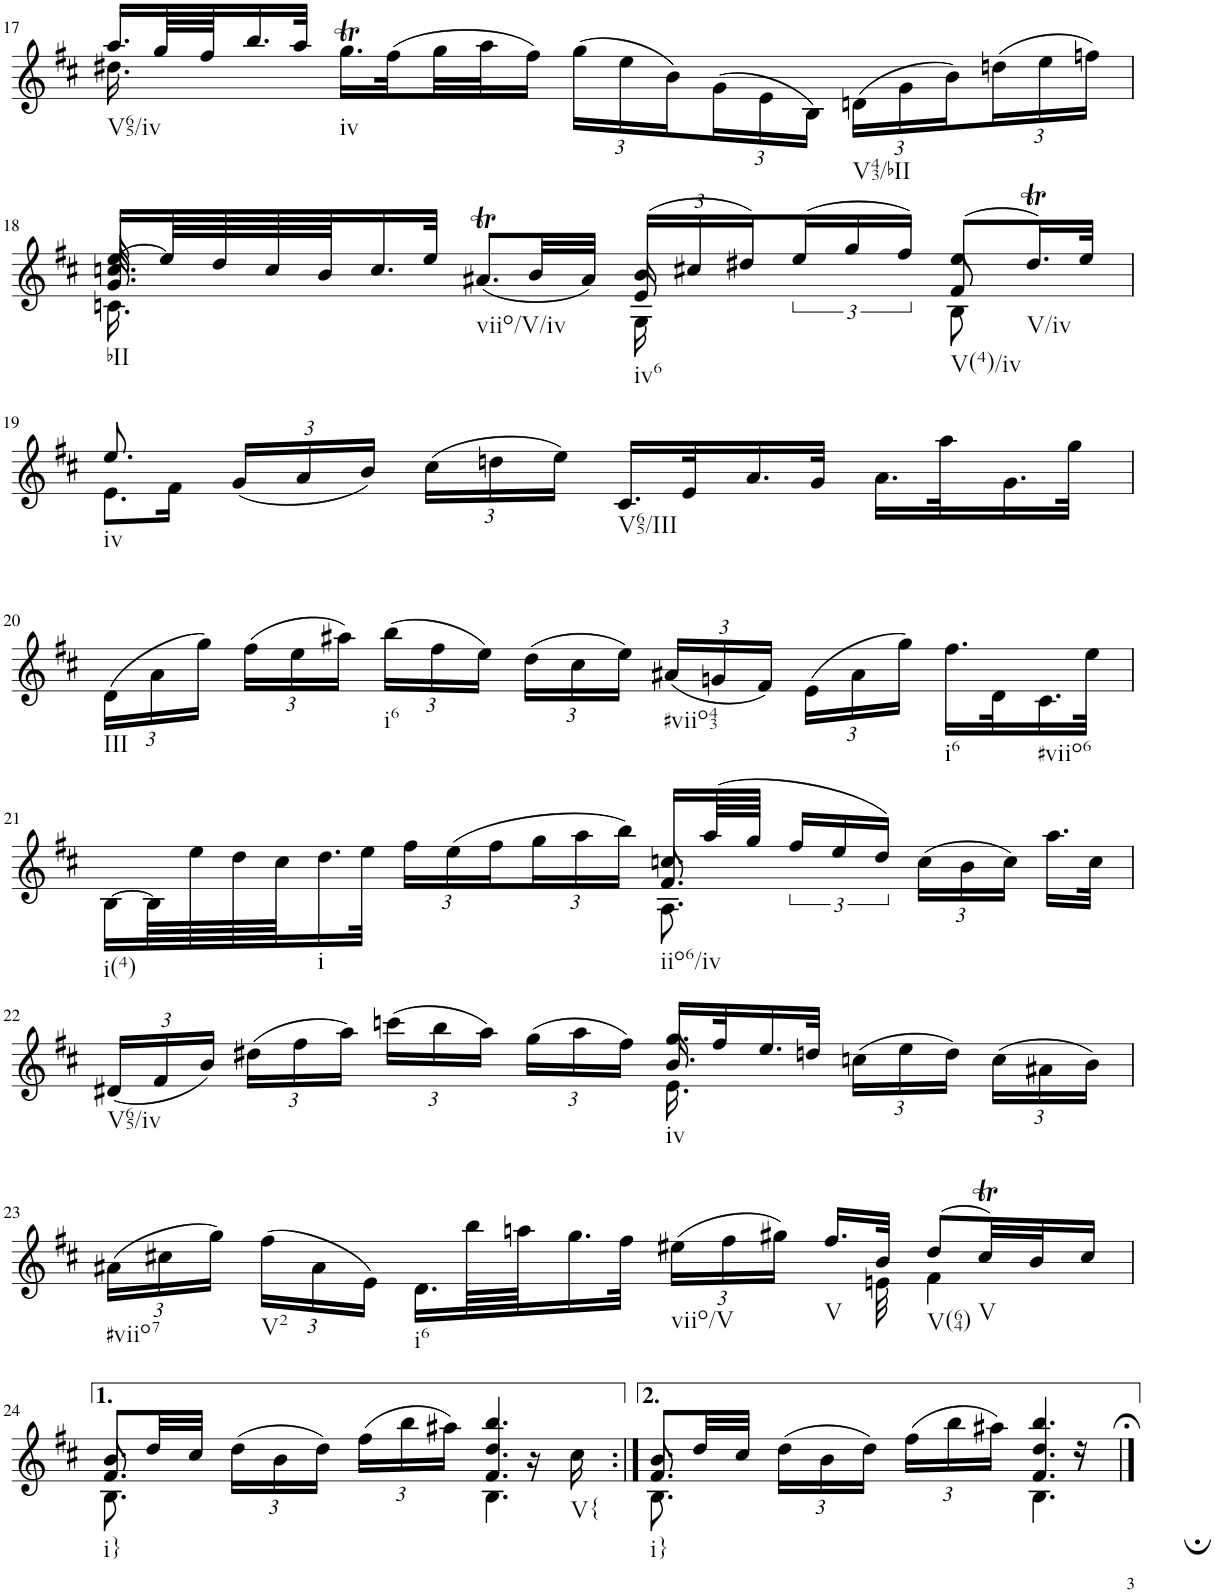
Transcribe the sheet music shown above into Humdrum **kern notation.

**kern
*part1
*staff1
*I"Violin
*I'Vln.
!!LO:PB:g=z
*clefG2
*k[f#c#]
*M4/4
*met(c)
=17
*^
!LO:TX:b:t=V65/iv	!
16.aa/LL	16.dd#X\
64gg/LL	2ryy
64ff#/JJ	.
16.bb/	.
32aa/JJk	.
!LO:TX:b:t=iv	!
16.ggT\LL	.
(32ff#\L	.
32gg\	.
32aa\J	.
16ff#\JJ)	.
*Xbrackettup	*
(24gg\LL	.
24ee\	.
24b\)	.
.	4ryy
(24g\	.
24e\	.
24B\JJ)	.
!LO:TX:b:t=V43/bII	!
(24dn\LL	.
24g\	.
24b\)	.
.	8ryy
(24ddn\	.
24ee\	.
24ffn\JJ)	.
.	32ryy
!!LO:LB:g=z	!!
=18	=18
*^	*^
!LO:TX:b:t=bII	!	!	!
[16ee/LL	16.ccn/	16.g/	16.cn\
64ee/LL]	.	.	.
64dd/	.	.	.
64cc/	32ryy	32ryy	2ryy
64b/JJ	.	.	.
16.cc/	16.ryy@	16.ryy@	.
32ee/JJk	32ryy@	32ryy@	.
!LO:TX:b:t=viio/V/iv	!	!	!
(8.a#Xt/L	8.ryy@	8.ryy@	.
32b/LL	32ryy@	32ryy@	.
32a#/JJJ)	32ryy@	32ryy@	.
!LO:TX:b:t=iv6	!	!	!
(24b/LL	16e/	16G\	.
24cc#X/	.	.	.
.	8.ryy	8.ryy	.
24dd#X/)	.	.	.
.	.	.	4ryy
*brackettup	*	*	*
(>24ee/	.	.	.
24gg/	.	.	.
24ff#/JJ)	.	.	.
!LO:TX:b:t=V(4)/iv	!	!	!
(8ee/L	8f#/	8B\	.
.	.	.	8ryy
!LO:TX:b:t=V/iv	!	!	!
16.dd#t/L)	8ryy	8ryy	.
32ee/JJk	.	.	32ryy
!!LO:LB:g=z	!!	!!	!!
=19	=19	=19	=19
!LO:TX:b:t=iv	!	!	!
*	*v	*v	*v
8.ee/	8.e\L
16ryy	16f#\Jk
*Xbrackettup	*
(24g/LL	2.ryy
24a/	.
24b/JJ)	.
(24cc#\LL	.
24ddn\	.
24ee\JJ)	.
!LO:TX:b:t=V65/III	!
16.c#/LL	.
32e/K	.
16.a/	.
32g/JJk	.
16.a\LL	.
32aa\K	.
16.g\	.
32gg\JJk	.
*v	*v
!!LO:LB:g=z
=20
!LO:TX:b:t=III
(24d\LL
24a\
24gg\JJ)
(24ff#\LL
24ee\
24aa#X\JJ)
!LO:TX:b:t=i6
(24bb\LL
24ff#\
24ee\JJ)
(24dd\LL
24cc#\
24ee\JJ)
!LO:TX:b:t=#viio43
(24a#X/LL
24gn/
24f#/JJ)
(24e\LL
24a#\
24gg\JJ)
!LO:TX:b:t=i6
16.ff#\LL
32d\K
!LO:TX:b:t=#viio6
16.c#\
32ee\JJk
!!LO:LB:g=z
=21
*^
*	*^
!LO:TX:b:t=i(4)	!	!
[16B\LL	2ryy	2ryy
64B\LL]	.	.
64ee\	.	.
64dd\	.	.
64cc#\JJ	.	.
!LO:TX:b:t=i	!	!
16.dd\	.	.
32ee\JJk	.	.
24ff#\LL	.	.
(24ee\	.	.
24ff#\	.	.
24gg\	.	.
24aa\	.	.
24bb\JJ)	.	.
!LO:TX:b:t=iio6/iv	!	!
16.ccn/LL	8.f#/	8.A\
(64aa/LL	.	.
64gg/JJJJ	.	.
*brackettup	*	*
24ff#/LL	.	.
24ee/	.	.
.	4ryy	4ryy
24dd/JJ)	.	.
*Xbrackettup	*	*
(24cc\LL	.	.
24b\	.	.
24cc\JJ)	.	.
16.aa\LL	.	.
.	16ryy	16ryy
32cc\JJk	.	.
!!LO:LB:g=z	!!	!!
=22	=22	=22
!LO:TX:b:t=V65/iv	!	!
(24d#X/LL	2ryy	2ryy
24f#/	.	.
24b/JJ)	.	.
(24dd#X\LL	.	.
24ff#\	.	.
24aa\JJ)	.	.
(24cccn\LL	.	.
24bb\	.	.
24aa\JJ)	.	.
(24gg\LL	.	.
24aa\	.	.
24ff#\JJ)	.	.
!LO:TX:b:t=iv	!	!
16.gg/LL	16.e\	16.b/
32ff#/K	4ryy	4ryy
16.ee/	.	.
32ddn/JJk	.	.
(24ccn\LL	.	.
24ee\	.	.
24dd\JJ)	.	.
.	8ryy	8ryy
(24cc\LL	.	.
24a#X\	.	.
24b\JJ)	.	.
.	32ryy	32ryy
!!LO:LB:g=z	!!	!!
=23	=23	=23
!LO:TX:b:t=#viio7	!	!
*	*v	*v
(24a#X\LL	8..ryy
24cc#X\	.
24gg\JJ)	.
!LO:TX:b:t=V2	!
(24ff#\LL	.
24a#\	.
24e\JJ)	.
*v	*v
!LO:TX:b:t=i6
16.d\LL
64bb\LL
64aan\JJ
16.gg\
32ff#\JJk
!LO:TX:b:t=viio/V
(24ee#X\LL
24ff#\
24gg#X\JJ)
!LO:TX:b:t=V
16.ff#/LL
*^
32b/JJk	32en\
!LO:TX:b:t=V(64)	!
(8dd/L	4f#\
!LO:TX:b:t=V	!
32cc#t/LL)	.
32b/J	.
16cc#/JJ	.
!!LO:LB:g=z	!!
=24	=24
*^	*^
!LO:TX:b:t=i}	!	!	!
8.b/L	8.B\	8.f#/	2ryy
32dd/LL	16ryy	16ryy	.
32cc#/JJJ	.	.	.
(24dd\LL	24ryy@	24ryy@	.
24b\	24ryy@	24ryy@	.
24dd\JJ)	24ryy@	24ryy@	.
(24ff#\LL	24ryy@	24ryy@	.
24bb\	24ryy@	24ryy@	.
24aa#X\JJ)	24ryy@	24ryy@	.
4.bb/	4.dd/	4.f#/	4.B\
16r	8ryy	8ryy	8ryy
!LO:TX:b:t=V{	!	!	!
16cc#\	.	.	.
=24X2:|!	=24X2:|!	=24X2:|!	=24X2:|!
!LO:TX:b:t=i}	!	!	!
8.b/L	8.B\	8.f#/	2ryy
32dd/LL	16ryy	16ryy	.
32cc#/JJJ	.	.	.
(24dd\LL	24ryy@	24ryy@	.
24b\	24ryy@	24ryy@	.
24dd\JJ)	24ryy@	24ryy@	.
(24ff#\LL	24ryy@	24ryy@	.
24bb\	24ryy@	24ryy@	.
24aa#X\JJ)	24ryy@	24ryy@	.
4.bb/	4.dd/	4.f#/	4.B;\
16r	8ryy	8r	8ryy
16ryy	.	.	.
*v	*v	*v	*v
==
*-
